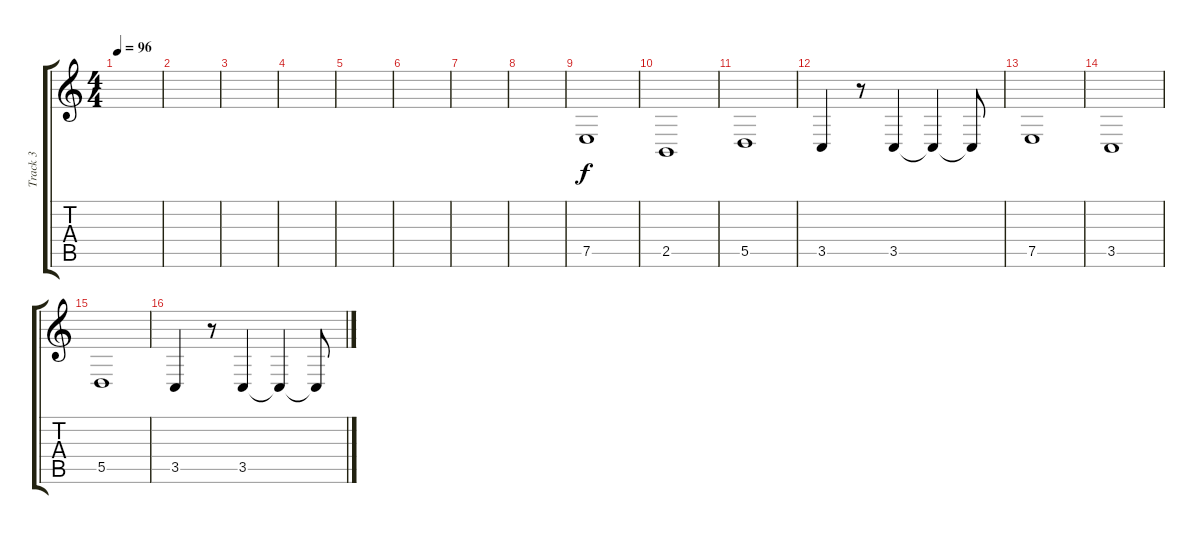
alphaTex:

\track ("Track 3" "Track 3") {instrument bassoon}
\staff {score tabs}
\tuning (E4 B3 G3 D3 A2 E2) {hide}
\ts (4 4)
\tempo 96
\clef g2
\ks c
|
|
|
|
|
|
|
|
7.5.1 |
2.5.1 |
5.5.1 |
3.5.4 r.8 3.5.4 3.5{t}.4 3.5{t}.8 |
7.5.1 |
3.5.1 |
5.5.1 |
3.5.4 r.8 3.5.4 3.5{t}.4 3.5{t}.8
